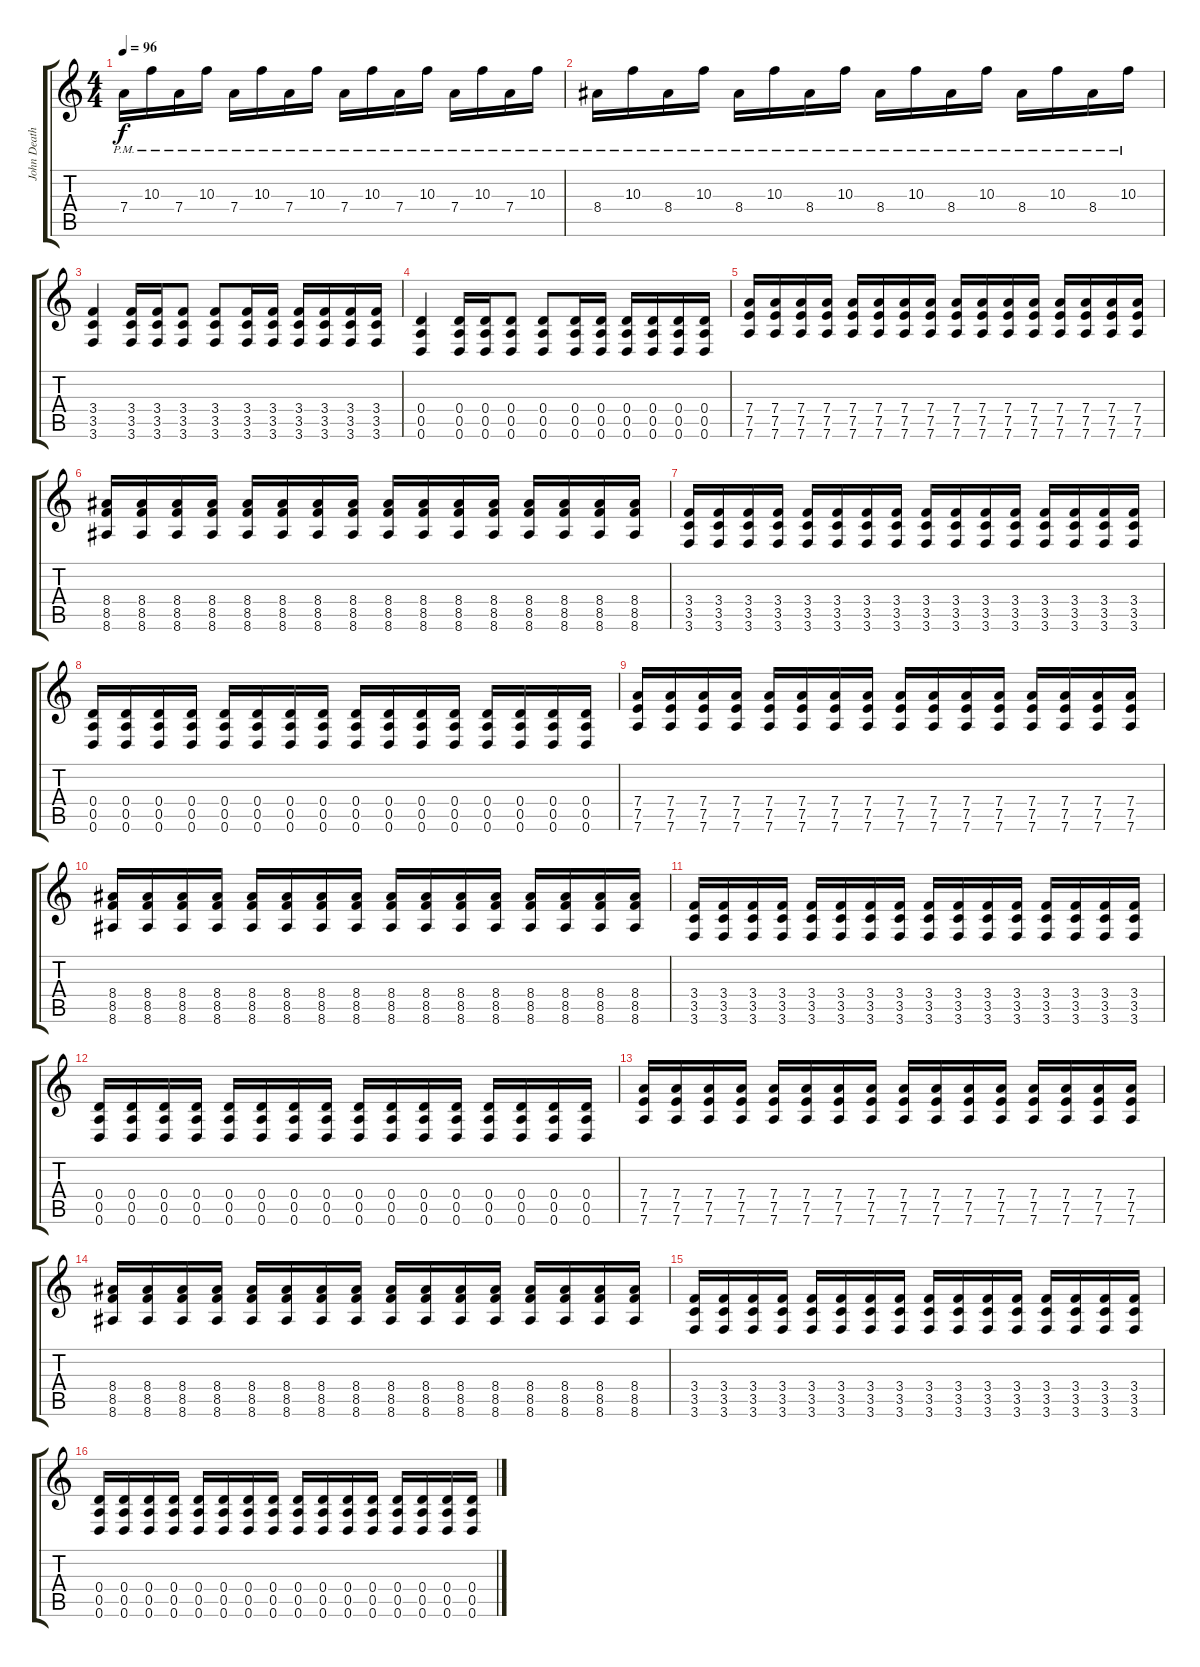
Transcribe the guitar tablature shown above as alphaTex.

\track ("John Death" "John Death") {instrument overdrivenguitar}
\staff {score tabs}
\tuning (E4 B3 G3 D3 A2 D2) {hide}
\ts (4 4)
\tempo 96
\clef g2
\ks c
7.4{pm}.16{dy f} 10.3{pm}.16 7.4{pm}.16 10.3{pm}.16 7.4{pm}.16 10.3{pm}.16 7.4{pm}.16 10.3{pm}.16 7.4{pm}.16 10.3{pm}.16 7.4{pm}.16 10.3{pm}.16 7.4{pm}.16 10.3{pm}.16 7.4{pm}.16 10.3{pm}.16 |
8.4{pm}.16 10.3{pm}.16 8.4{pm}.16 10.3{pm}.16 8.4{pm}.16 10.3{pm}.16 8.4{pm}.16 10.3{pm}.16 8.4{pm}.16 10.3{pm}.16 8.4{pm}.16 10.3{pm}.16 8.4{pm}.16 10.3{pm}.16 8.4{pm}.16 10.3{pm}.16 |
(3.4 3.5 3.6).4 (3.4 3.5 3.6).16 (3.4 3.5 3.6).16 (3.4 3.5 3.6).8 (3.4 3.5 3.6).8 (3.4 3.5 3.6).16 (3.4 3.5 3.6).16 (3.4 3.5 3.6).16 (3.4 3.5 3.6).16 (3.4 3.5 3.6).16 (3.4 3.5 3.6).16 |
(0.4 0.5 0.6).4 (0.4 0.5 0.6).16 (0.4 0.5 0.6).16 (0.4 0.5 0.6).8 (0.4 0.5 0.6).8 (0.4 0.5 0.6).16 (0.4 0.5 0.6).16 (0.4 0.5 0.6).16 (0.4 0.5 0.6).16 (0.4 0.5 0.6).16 (0.4 0.5 0.6).16 |
(7.4 7.5 7.6).16 (7.4 7.5 7.6).16 (7.4 7.5 7.6).16 (7.4 7.5 7.6).16 (7.4 7.5 7.6).16 (7.4 7.5 7.6).16 (7.4 7.5 7.6).16 (7.4 7.5 7.6).16 (7.4 7.5 7.6).16 (7.4 7.5 7.6).16 (7.4 7.5 7.6).16 (7.4 7.5 7.6).16 (7.4 7.5 7.6).16 (7.4 7.5 7.6).16 (7.4 7.5 7.6).16 (7.4 7.5 7.6).16 |
(8.4 8.5 8.6).16 (8.4 8.5 8.6).16 (8.4 8.5 8.6).16 (8.4 8.5 8.6).16 (8.4 8.5 8.6).16 (8.4 8.5 8.6).16 (8.4 8.5 8.6).16 (8.4 8.5 8.6).16 (8.4 8.5 8.6).16 (8.4 8.5 8.6).16 (8.4 8.5 8.6).16 (8.4 8.5 8.6).16 (8.4 8.5 8.6).16 (8.4 8.5 8.6).16 (8.4 8.5 8.6).16 (8.4 8.5 8.6).16 |
(3.4 3.5 3.6).16 (3.4 3.5 3.6).16 (3.4 3.5 3.6).16 (3.4 3.5 3.6).16 (3.4 3.5 3.6).16 (3.4 3.5 3.6).16 (3.4 3.5 3.6).16 (3.4 3.5 3.6).16 (3.4 3.5 3.6).16 (3.4 3.5 3.6).16 (3.4 3.5 3.6).16 (3.4 3.5 3.6).16 (3.4 3.5 3.6).16 (3.4 3.5 3.6).16 (3.4 3.5 3.6).16 (3.4 3.5 3.6).16 |
(0.4 0.5 0.6).16 (0.4 0.5 0.6).16 (0.4 0.5 0.6).16 (0.4 0.5 0.6).16 (0.4 0.5 0.6).16 (0.4 0.5 0.6).16 (0.4 0.5 0.6).16 (0.4 0.5 0.6).16 (0.4 0.5 0.6).16 (0.4 0.5 0.6).16 (0.4 0.5 0.6).16 (0.4 0.5 0.6).16 (0.4 0.5 0.6).16 (0.4 0.5 0.6).16 (0.4 0.5 0.6).16 (0.4 0.5 0.6).16 |
(7.4 7.5 7.6).16 (7.4 7.5 7.6).16 (7.4 7.5 7.6).16 (7.4 7.5 7.6).16 (7.4 7.5 7.6).16 (7.4 7.5 7.6).16 (7.4 7.5 7.6).16 (7.4 7.5 7.6).16 (7.4 7.5 7.6).16 (7.4 7.5 7.6).16 (7.4 7.5 7.6).16 (7.4 7.5 7.6).16 (7.4 7.5 7.6).16 (7.4 7.5 7.6).16 (7.4 7.5 7.6).16 (7.4 7.5 7.6).16 |
(8.4 8.5 8.6).16 (8.4 8.5 8.6).16 (8.4 8.5 8.6).16 (8.4 8.5 8.6).16 (8.4 8.5 8.6).16 (8.4 8.5 8.6).16 (8.4 8.5 8.6).16 (8.4 8.5 8.6).16 (8.4 8.5 8.6).16 (8.4 8.5 8.6).16 (8.4 8.5 8.6).16 (8.4 8.5 8.6).16 (8.4 8.5 8.6).16 (8.4 8.5 8.6).16 (8.4 8.5 8.6).16 (8.4 8.5 8.6).16 |
(3.4 3.5 3.6).16 (3.4 3.5 3.6).16 (3.4 3.5 3.6).16 (3.4 3.5 3.6).16 (3.4 3.5 3.6).16 (3.4 3.5 3.6).16 (3.4 3.5 3.6).16 (3.4 3.5 3.6).16 (3.4 3.5 3.6).16 (3.4 3.5 3.6).16 (3.4 3.5 3.6).16 (3.4 3.5 3.6).16 (3.4 3.5 3.6).16 (3.4 3.5 3.6).16 (3.4 3.5 3.6).16 (3.4 3.5 3.6).16 |
(0.4 0.5 0.6).16 (0.4 0.5 0.6).16 (0.4 0.5 0.6).16 (0.4 0.5 0.6).16 (0.4 0.5 0.6).16 (0.4 0.5 0.6).16 (0.4 0.5 0.6).16 (0.4 0.5 0.6).16 (0.4 0.5 0.6).16 (0.4 0.5 0.6).16 (0.4 0.5 0.6).16 (0.4 0.5 0.6).16 (0.4 0.5 0.6).16 (0.4 0.5 0.6).16 (0.4 0.5 0.6).16 (0.4 0.5 0.6).16 |
(7.4 7.5 7.6).16 (7.4 7.5 7.6).16 (7.4 7.5 7.6).16 (7.4 7.5 7.6).16 (7.4 7.5 7.6).16 (7.4 7.5 7.6).16 (7.4 7.5 7.6).16 (7.4 7.5 7.6).16 (7.4 7.5 7.6).16 (7.4 7.5 7.6).16 (7.4 7.5 7.6).16 (7.4 7.5 7.6).16 (7.4 7.5 7.6).16 (7.4 7.5 7.6).16 (7.4 7.5 7.6).16 (7.4 7.5 7.6).16 |
(8.4 8.5 8.6).16 (8.4 8.5 8.6).16 (8.4 8.5 8.6).16 (8.4 8.5 8.6).16 (8.4 8.5 8.6).16 (8.4 8.5 8.6).16 (8.4 8.5 8.6).16 (8.4 8.5 8.6).16 (8.4 8.5 8.6).16 (8.4 8.5 8.6).16 (8.4 8.5 8.6).16 (8.4 8.5 8.6).16 (8.4 8.5 8.6).16 (8.4 8.5 8.6).16 (8.4 8.5 8.6).16 (8.4 8.5 8.6).16 |
(3.4 3.5 3.6).16 (3.4 3.5 3.6).16 (3.4 3.5 3.6).16 (3.4 3.5 3.6).16 (3.4 3.5 3.6).16 (3.4 3.5 3.6).16 (3.4 3.5 3.6).16 (3.4 3.5 3.6).16 (3.4 3.5 3.6).16 (3.4 3.5 3.6).16 (3.4 3.5 3.6).16 (3.4 3.5 3.6).16 (3.4 3.5 3.6).16 (3.4 3.5 3.6).16 (3.4 3.5 3.6).16 (3.4 3.5 3.6).16 |
(0.4 0.5 0.6).16 (0.4 0.5 0.6).16 (0.4 0.5 0.6).16 (0.4 0.5 0.6).16 (0.4 0.5 0.6).16 (0.4 0.5 0.6).16 (0.4 0.5 0.6).16 (0.4 0.5 0.6).16 (0.4 0.5 0.6).16 (0.4 0.5 0.6).16 (0.4 0.5 0.6).16 (0.4 0.5 0.6).16 (0.4 0.5 0.6).16 (0.4 0.5 0.6).16 (0.4 0.5 0.6).16 (0.4 0.5 0.6).16
